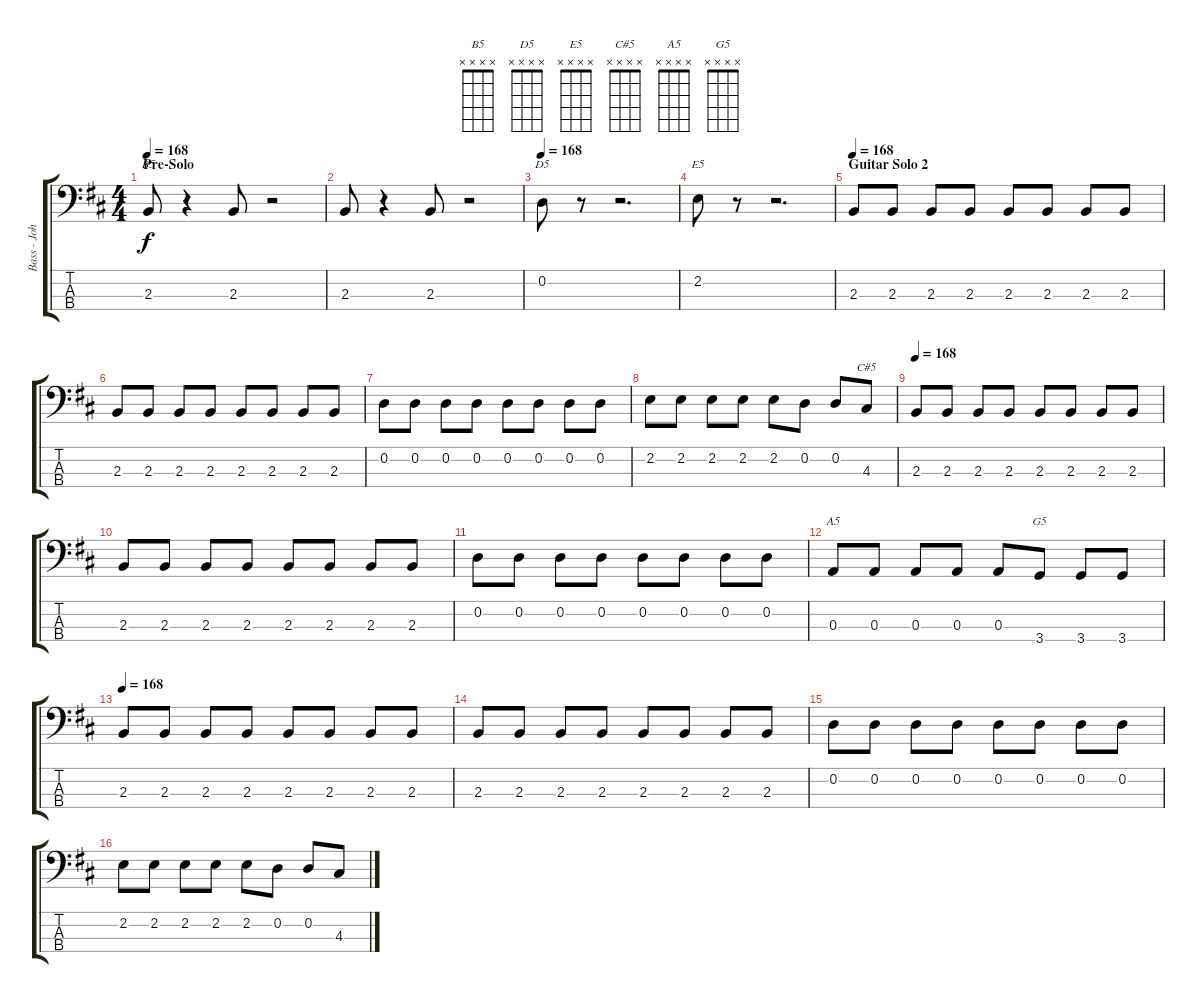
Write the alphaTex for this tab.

\track ("Bass - John Middleton" "Bass - Joh") {instrument electricbasspick}
\staff {score tabs}
\tuning (G2 D2 A1 E1) {hide}
\chord ("B5" x x x x)
\chord ("D5" x x x x)
\chord ("E5" x x x x)
\chord ("C#5" x x x x)
\chord ("A5" x x x x)
\chord ("G5" x x x x)
\ts (4 4)
\section ("" "Pre-Solo")
\tempo 168
\clef f4
\ks d
2.3.8{ch "B5" dy f} r.4 2.3.8 r.2 |
2.3.8 r.4 2.3.8 r.2 |
\tempo 168
0.2.8{ch "D5"} r.8 r.2{d} |
2.2.8{ch "E5"} r.8 r.2{d} |
\section ("" "Guitar Solo 2")
\tempo 168
2.3.8 2.3.8 2.3.8 2.3.8 2.3.8 2.3.8 2.3.8 2.3.8 |
2.3.8 2.3.8 2.3.8 2.3.8 2.3.8 2.3.8 2.3.8 2.3.8 |
0.2.8 0.2.8 0.2.8 0.2.8 0.2.8 0.2.8 0.2.8 0.2.8 |
2.2.8 2.2.8 2.2.8 2.2.8 2.2.8 0.2.8 0.2.8 4.3.8{ch "C#5"} |
\tempo 168
2.3.8 2.3.8 2.3.8 2.3.8 2.3.8 2.3.8 2.3.8 2.3.8 |
2.3.8 2.3.8 2.3.8 2.3.8 2.3.8 2.3.8 2.3.8 2.3.8 |
0.2.8 0.2.8 0.2.8 0.2.8 0.2.8 0.2.8 0.2.8 0.2.8 |
0.3.8{ch "A5"} 0.3.8 0.3.8 0.3.8 0.3.8 3.4.8{ch "G5"} 3.4.8 3.4.8 |
\tempo 168
2.3.8 2.3.8 2.3.8 2.3.8 2.3.8 2.3.8 2.3.8 2.3.8 |
2.3.8 2.3.8 2.3.8 2.3.8 2.3.8 2.3.8 2.3.8 2.3.8 |
0.2.8 0.2.8 0.2.8 0.2.8 0.2.8 0.2.8 0.2.8 0.2.8 |
2.2.8 2.2.8 2.2.8 2.2.8 2.2.8 0.2.8 0.2.8 4.3.8
